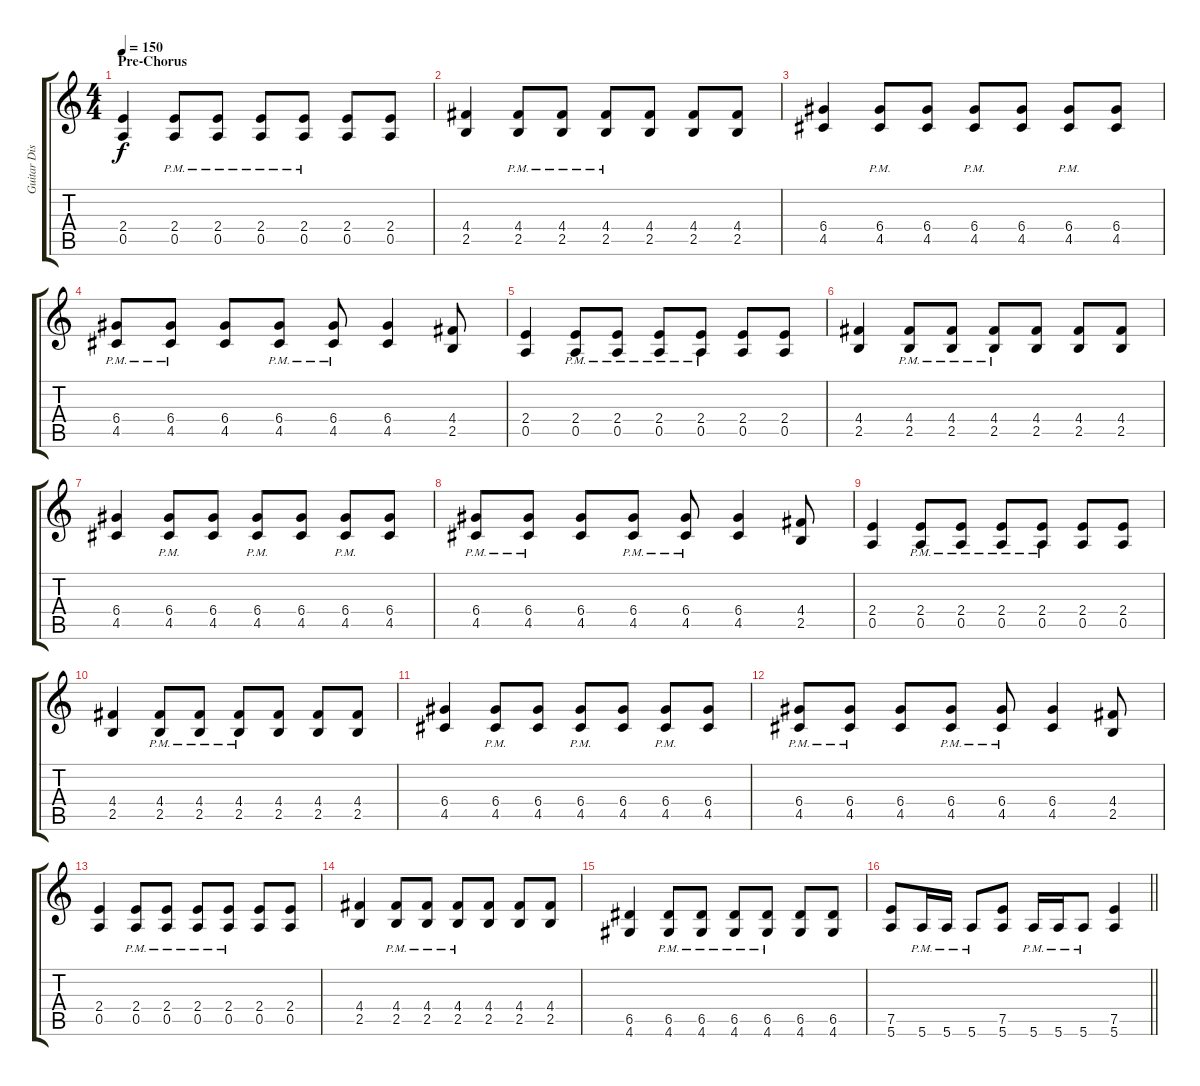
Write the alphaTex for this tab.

\track ("Guitar Dist" "Guitar Dis") {instrument distortionguitar}
\staff {score tabs}
\tuning (E4 B3 G3 D3 A2 E2) {hide}
\ts (4 4)
\section ("" "Pre-Chorus")
\tempo 150
\clef g2
\ks c
(2.4 0.5).4{dy f} (2.4{pm} 0.5{pm}).8 (2.4{pm} 0.5{pm}).8 (2.4{pm} 0.5{pm}).8 (2.4{pm} 0.5{pm}).8 (2.4 0.5).8 (2.4 0.5).8 |
(4.4 2.5).4 (4.4{pm} 2.5{pm}).8 (4.4{pm} 2.5{pm}).8 (4.4{pm} 2.5{pm}).8 (4.4 2.5).8 (4.4 2.5).8 (4.4 2.5).8 |
(6.4 4.5).4 (6.4{pm} 4.5{pm}).8 (6.4 4.5).8 (6.4{pm} 4.5{pm}).8 (6.4 4.5).8 (6.4{pm} 4.5{pm}).8 (6.4 4.5).8 |
(6.4{pm} 4.5{pm}).8 (6.4{pm} 4.5{pm}).8 (6.4 4.5).8 (6.4{pm} 4.5{pm}).8 (6.4{pm} 4.5{pm}).8 (6.4 4.5).4 (4.4 2.5).8 |
(2.4 0.5).4 (2.4{pm} 0.5{pm}).8 (2.4{pm} 0.5{pm}).8 (2.4{pm} 0.5{pm}).8 (2.4{pm} 0.5{pm}).8 (2.4 0.5).8 (2.4 0.5).8 |
(4.4 2.5).4 (4.4{pm} 2.5{pm}).8 (4.4{pm} 2.5{pm}).8 (4.4{pm} 2.5{pm}).8 (4.4 2.5).8 (4.4 2.5).8 (4.4 2.5).8 |
(6.4 4.5).4 (6.4{pm} 4.5{pm}).8 (6.4 4.5).8 (6.4{pm} 4.5{pm}).8 (6.4 4.5).8 (6.4{pm} 4.5{pm}).8 (6.4 4.5).8 |
(6.4{pm} 4.5{pm}).8 (6.4{pm} 4.5{pm}).8 (6.4 4.5).8 (6.4{pm} 4.5{pm}).8 (6.4{pm} 4.5{pm}).8 (6.4 4.5).4 (4.4 2.5).8 |
(2.4 0.5).4 (2.4{pm} 0.5{pm}).8 (2.4{pm} 0.5{pm}).8 (2.4{pm} 0.5{pm}).8 (2.4{pm} 0.5{pm}).8 (2.4 0.5).8 (2.4 0.5).8 |
(4.4 2.5).4 (4.4{pm} 2.5{pm}).8 (4.4{pm} 2.5{pm}).8 (4.4{pm} 2.5{pm}).8 (4.4 2.5).8 (4.4 2.5).8 (4.4 2.5).8 |
(6.4 4.5).4 (6.4{pm} 4.5{pm}).8 (6.4 4.5).8 (6.4{pm} 4.5{pm}).8 (6.4 4.5).8 (6.4{pm} 4.5{pm}).8 (6.4 4.5).8 |
(6.4{pm} 4.5{pm}).8 (6.4{pm} 4.5{pm}).8 (6.4 4.5).8 (6.4{pm} 4.5{pm}).8 (6.4{pm} 4.5{pm}).8 (6.4 4.5).4 (4.4 2.5).8 |
(2.4 0.5).4 (2.4{pm} 0.5{pm}).8 (2.4{pm} 0.5{pm}).8 (2.4{pm} 0.5{pm}).8 (2.4{pm} 0.5{pm}).8 (2.4 0.5).8 (2.4 0.5).8 |
(4.4 2.5).4 (4.4{pm} 2.5{pm}).8 (4.4{pm} 2.5{pm}).8 (4.4{pm} 2.5{pm}).8 (4.4 2.5).8 (4.4 2.5).8 (4.4 2.5).8 |
(6.5 4.6).4 (6.5{pm} 4.6).8 (6.5{pm} 4.6).8 (6.5{pm} 4.6{pm}).8 (6.5{pm} 4.6{pm}).8 (6.5 4.6).8 (6.5 4.6).8 |
\barLineRight lightlight
(7.5 5.6).8 5.6{pm}.16 5.6{pm}.16 5.6{pm}.8 (7.5 5.6).8 5.6{pm}.16 5.6{pm}.16 5.6{pm}.8 (7.5 5.6).4
